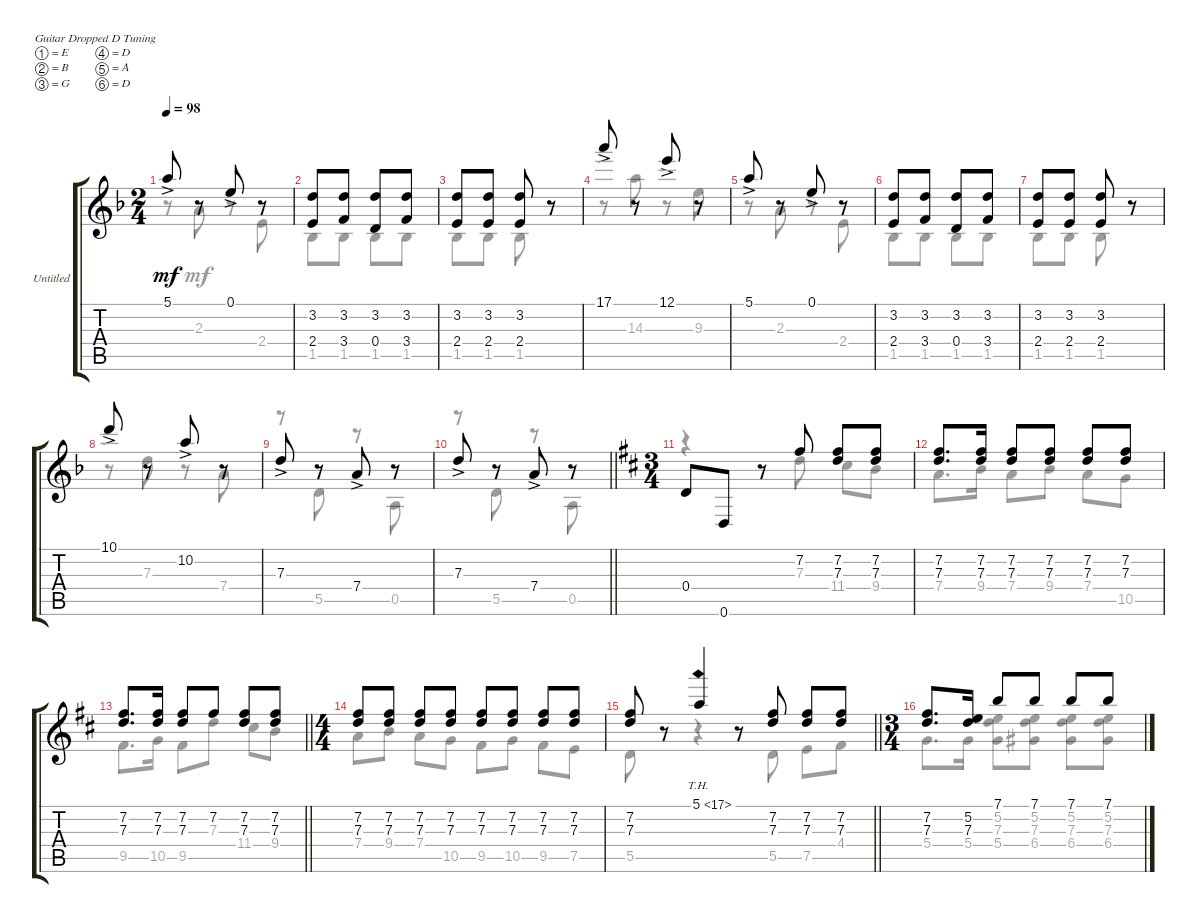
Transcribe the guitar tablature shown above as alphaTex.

\bracketExtendMode groupsimilarinstruments
\firstSystemTrackNameOrientation horizontal
\otherSystemsTrackNameOrientation horizontal
\track ("Untitled" "Untitled") {instrument acousticguitarnylon}
\staff {score tabs}
\tuning (E4 B3 G3 D3 A2 D2)
\voice
\ts (2 4)
\tempo 98
\clef g2
\ks dminor
5.1{ac}.8{dy mf} r.8 0.1{ac}.8 r.8 |
(3.2 2.4).8 (3.2 3.4).8 (3.2 0.4).8 (3.2 3.4).8 |
(3.2 2.4).8 (3.2 2.4).8 (3.2 2.4).8 r.8 |
17.1{ac}.8 r.8 12.1{ac}.8 r.8 |
5.1{ac}.8 r.8 0.1{ac}.8 r.8 |
(3.2 2.4).8 (3.2 3.4).8 (3.2 0.4).8 (3.2 3.4).8 |
(3.2 2.4).8 (3.2 2.4).8 (3.2 2.4).8 r.8 |
10.1{ac}.8 r.8 10.2{ac}.8 r.8 |
7.3{ac}.8 r.8 7.4{ac}.8 r.8 |
\barLineRight lightlight
7.3{ac}.8 r.8 7.4{ac}.8 r.8 |
\ts (3 4)
\ks d
0.4.8 0.6.8 r.8 7.2.8 (7.2 7.3).8 (7.2 7.3).8 |
(7.2 7.3).8{d} (7.2 7.3).16 (7.2 7.3).8 (7.2 7.3).8 (7.2 7.3).8 (7.2 7.3).8 |
\barLineRight lightlight
(7.2 7.3).8{d} (7.2 7.3).16 (7.2 7.3).8 7.2.8 (7.2 7.3).8 (7.2 7.3).8 |
\ts (4 4)
(7.2 7.3).8 (7.2 7.3).8 (7.2 7.3).8 (7.2 7.3).8 (7.2 7.3).8 (7.2 7.3).8 (7.2 7.3).8 (7.2 7.3).8 |
\barLineRight lightlight
(7.2 7.3).8 r.8 5.1{th 12}.4 r.8 (7.2 7.3).8 (7.2 7.3).8 (7.2 7.3).8 |
\ts (3 4)
(7.2 7.3).8{d} (5.2 7.3).16 7.1.8 7.1.8 7.1.8 7.1.8
\voice
\clef g2
\ottava regular
\simile none
\ks dminor
r.8{dy mf} 2.3.8 r.8 2.4.8 |
1.5.8 1.5.8 1.5.8 1.5.8 |
1.5.8 1.5.8 1.5.8 r.8 |
r.8 14.3.8 r.8 9.3.8 |
r.8 2.3.8 r.8 2.4.8 |
1.5.8 1.5.8 1.5.8 1.5.8 |
1.5.8 1.5.8 1.5.8 r.8 |
r.8 7.3.8 r.8 7.4.8 |
r.8 5.5.8 r.8 0.5.8 |
\barLineRight lightlight
r.8 5.5.8 r.8 0.5.8 |
\ks d
r.4 r.8 7.3.8 11.4.8 9.4.8 |
7.4.8{d} 9.4.16 7.4.8 9.4.8 7.4.8 10.5.8 |
\barLineRight lightlight
9.5.8{d} 10.5.16 9.5.8 7.3.8 11.4.8 9.4.8 |
7.4.8 9.4.8 7.4.8 10.5.8 9.5.8 10.5.8 9.5.8 7.5.8 |
\barLineRight lightlight
5.5.8 r.8 r.4 r.8 5.5.8 7.5.8 4.4.8 |
5.4.8{d} 5.4.16 (5.2 7.3 5.4).8 (5.2 7.3 6.4).8 (5.2 7.3 6.4).8 (5.2 7.3 6.4).8
